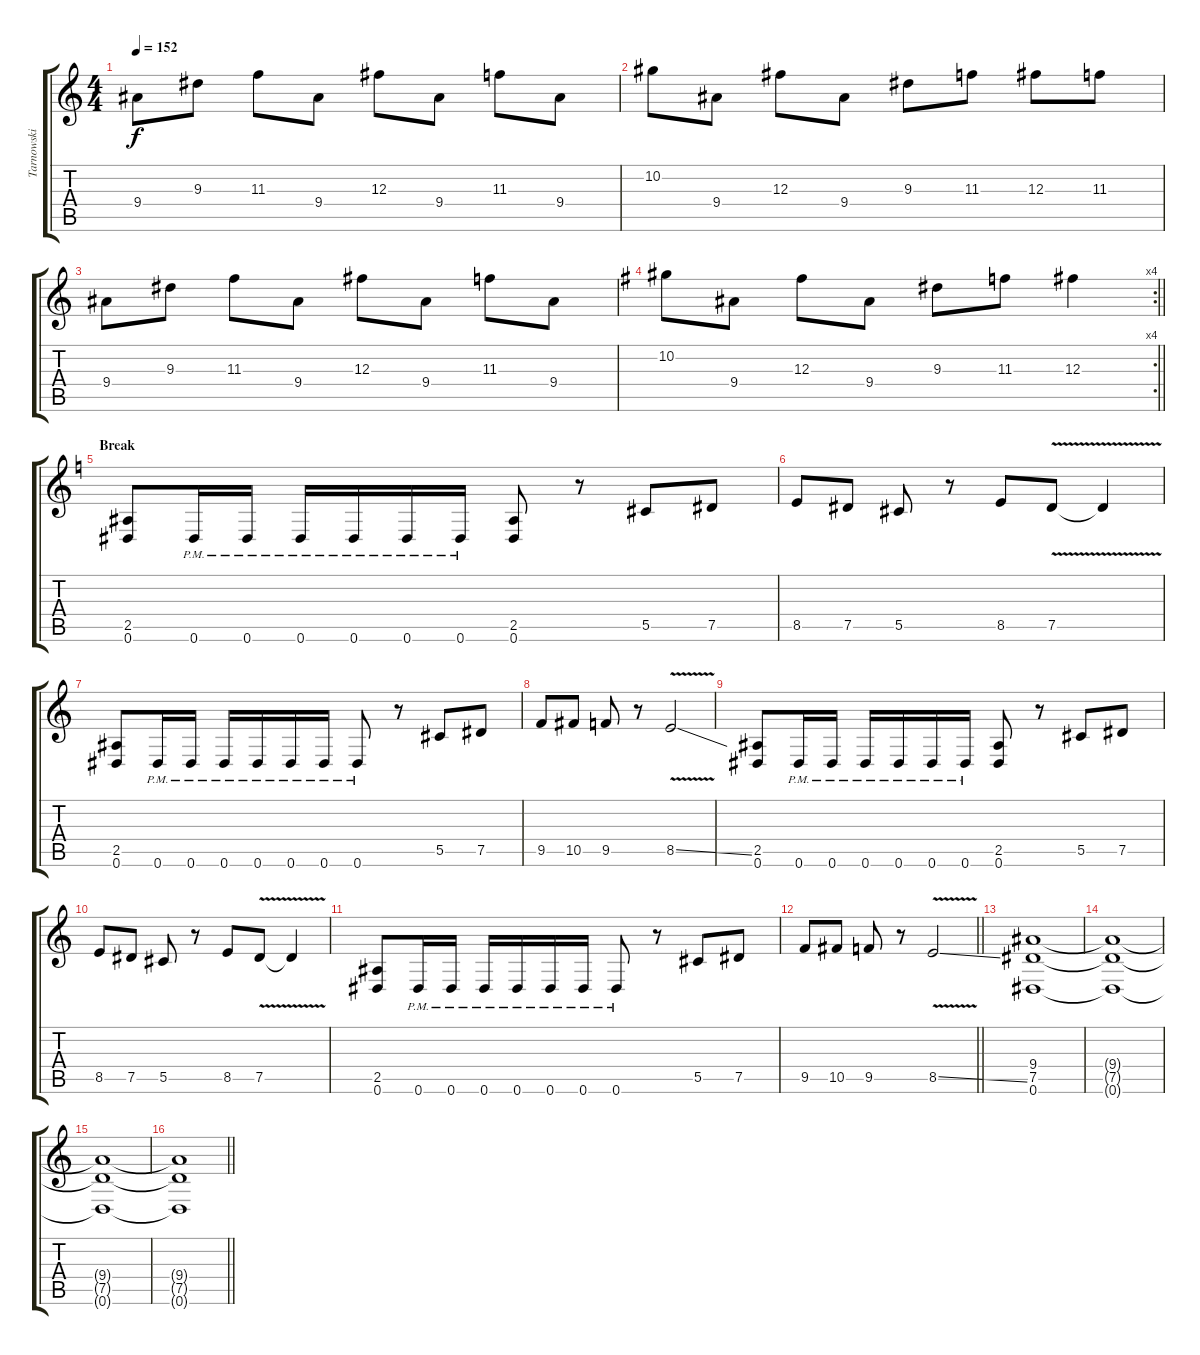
\track ("Tarnowski" "Tarnowski") {instrument distortionguitar}
\staff {score tabs}
\tuning (Eb4 Bb3 Gb3 Db3 Ab2 Eb2) {hide}
\ts (4 4)
\tempo 152
\clef g2
\ks c
9.4.8{dy f} 9.3.8 11.3.8 9.4.8 12.3.8 9.4.8 11.3.8 9.4.8 |
10.2.8 9.4.8 12.3.8 9.4.8 9.3.8 11.3.8 12.3.8 11.3.8 |
9.4.8 9.3.8 11.3.8 9.4.8 12.3.8 9.4.8 11.3.8 9.4.8 |
\rc 4
\barLineRight lightlight
\ks g
10.2.8 9.4.8 12.3.8 9.4.8 9.3.8 11.3.8 12.3.4 |
\section ("" "Break")
\ks c
(2.5 0.6).8 0.6{pm}.16 0.6{pm}.16 0.6{pm}.16 0.6{pm}.16 0.6{pm}.16 0.6{pm}.16 (2.5 0.6).8 r.8 5.5.8 7.5.8 |
8.5.8 7.5.8 5.5.8 r.8 8.5.8 7.5{v}.8 7.5{t}.4 |
(2.5 0.6).8 0.6{pm}.16 0.6{pm}.16 0.6{pm}.16 0.6{pm}.16 0.6{pm}.16 0.6{pm}.16 0.6{pm}.8 r.8 5.5.8 7.5.8 |
9.5.8 10.5.8 9.5.8 r.8 8.5{v ss}.2 |
(2.5 0.6).8 0.6{pm}.16 0.6{pm}.16 0.6{pm}.16 0.6{pm}.16 0.6{pm}.16 0.6{pm}.16 (2.5 0.6).8 r.8 5.5.8 7.5.8 |
8.5.8 7.5.8 5.5.8 r.8 8.5.8 7.5{v}.8 7.5{t}.4 |
(2.5 0.6).8 0.6{pm}.16 0.6{pm}.16 0.6{pm}.16 0.6{pm}.16 0.6{pm}.16 0.6{pm}.16 0.6{pm}.8 r.8 5.5.8 7.5.8 |
\barLineRight lightlight
9.5.8 10.5.8 9.5.8 r.8 8.5{v ss}.2 |
\section ("" "")
(9.4 7.5 0.6).1{volume 9} |
(9.4{t} 7.5{t} 0.6{t}).1 |
(9.4{t} 7.5{t} 0.6{t}).1 |
\barLineRight lightlight
(9.4{t} 7.5{t} 0.6{t}).1
